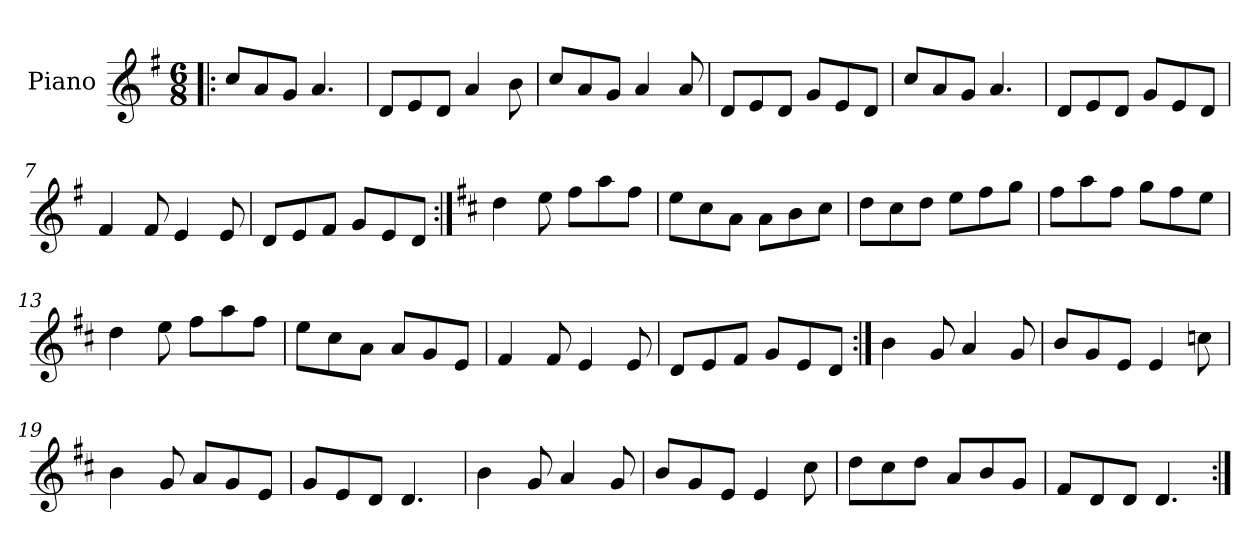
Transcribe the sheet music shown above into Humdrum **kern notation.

**kern
*part1
*staff1
*I"Piano
*I'Pno
*clefG2
*k[f#]
*A:dor
*M6/8
=1!|:
8cc/L
8a/
8g/J
4.a/
=2
8d/L
8e/
8d/J
4a/
8b\
=3
8cc/L
8a/
8g/J
4a/
8a/
=4
8d/L
8e/
8d/J
8g/L
8e/
8d/J
=5
8cc/L
8a/
8g/J
4.a/
=6
8d/L
8e/
8d/J
8g/L
8e/
8d/J
=7
4f#/
8f#/
4e/
8e/
=8
8d/L
8e/
8f#/J
8g/L
8e/
8d/J
=9:|!
*k[f#c#]
*D:
4dd\
8ee\
8ff#\L
8aa\
8ff#\J
=10
8ee\L
8cc#\
8a\J
8a\L
8b\
8cc#\J
=11
8dd\L
8cc#\
8dd\J
8ee\L
8ff#\
8gg\J
=12
8ff#\L
8aa\
8ff#\J
8gg\L
8ff#\
8ee\J
=13
4dd\
8ee\
8ff#\L
8aa\
8ff#\J
=14
8ee\L
8cc#\
8a\J
8a/L
8g/
8e/J
=15
4f#/
8f#/
4e/
8e/
=16
8d/L
8e/
8f#/J
8g/L
8e/
8d/J
=17:|!
4b\
8g/
4a/
8g/
=18
8b/L
8g/
8e/J
4e/
8ccn\
=19
4b\
8g/
8a/L
8g/
8e/J
=20
8g/L
8e/
8d/J
4.d/
=21
4b\
8g/
4a/
8g/
=22
8b/L
8g/
8e/J
4e/
8cc#\
=23
8dd\L
8cc#\
8dd\J
8a/L
8b/
8g/J
=24
8f#/L
8d/
8d/J
4.d/
=:|!
*-
